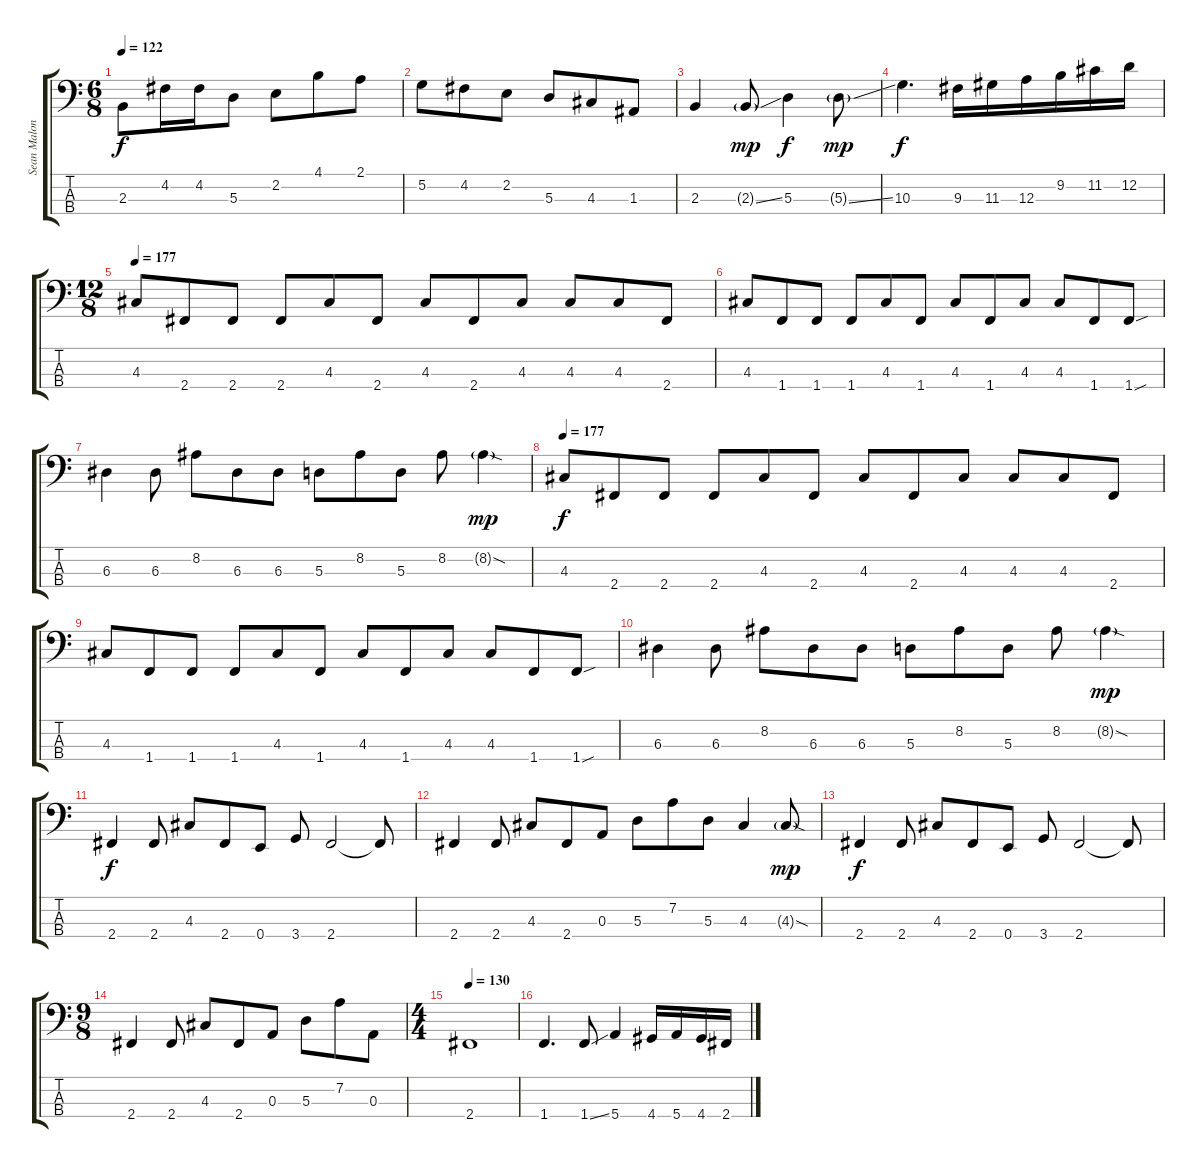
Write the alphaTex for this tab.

\track ("Sean Malone" "Sean Malon") {instrument fretlessbass}
\staff {score tabs}
\tuning (G2 D2 A1 E1) {hide}
\ts (6 8)
\tempo 122
\clef f4
\ks c
2.3.8{dy f} 4.2.16 4.2.16 5.3.8 2.2.8 4.1.8 2.1.8 |
5.2.8 4.2.8 2.2.8 5.3.8 4.3.8 1.3.8 |
2.3.4 2.3{ss g}.8{dy mp} 5.3.4{dy f} 5.3{ss g}.8{dy mp} |
10.3.4{d dy f} 9.3.16 11.3.16 12.3.16 9.2.16 11.2.16 12.2.16 |
\ts (12 8)
\tempo 177
4.3.8 2.4.8 2.4.8 2.4.8 4.3.8 2.4.8 4.3.8 2.4.8 4.3.8 4.3.8 4.3.8 2.4.8 |
4.3.8 1.4.8 1.4.8 1.4.8 4.3.8 1.4.8 4.3.8 1.4.8 4.3.8 4.3.8 1.4.8 1.4{sou}.8 |
6.3.4 6.3.8 8.2.8 6.3.8 6.3.8 5.3.8 8.2.8 5.3.8 8.2.8 8.2{sod g}.4{dy mp} |
\tempo 177
4.3.8{dy f} 2.4.8 2.4.8 2.4.8 4.3.8 2.4.8 4.3.8 2.4.8 4.3.8 4.3.8 4.3.8 2.4.8 |
4.3.8 1.4.8 1.4.8 1.4.8 4.3.8 1.4.8 4.3.8 1.4.8 4.3.8 4.3.8 1.4.8 1.4{sou}.8 |
6.3.4 6.3.8 8.2.8 6.3.8 6.3.8 5.3.8 8.2.8 5.3.8 8.2.8 8.2{sod g}.4{dy mp} |
2.4.4{dy f} 2.4.8 4.3.8 2.4.8 0.4.8 3.4.8 2.4.2 2.4{t}.8 |
2.4.4 2.4.8 4.3.8 2.4.8 0.3.8 5.3.8 7.2.8 5.3.8 4.3.4 4.3{sod g}.8{dy mp} |
2.4.4{dy f} 2.4.8 4.3.8 2.4.8 0.4.8 3.4.8 2.4.2 2.4{t}.8 |
\ts (9 8)
2.4.4 2.4.8 4.3.8 2.4.8 0.3.8 5.3.8 7.2.8 0.3.8 |
\ts (4 4)
\tempo 130
2.4.1 |
1.4.4{d} 1.4{ss}.8 5.4.4 4.4.16 5.4.16 4.4.16 2.4.16
